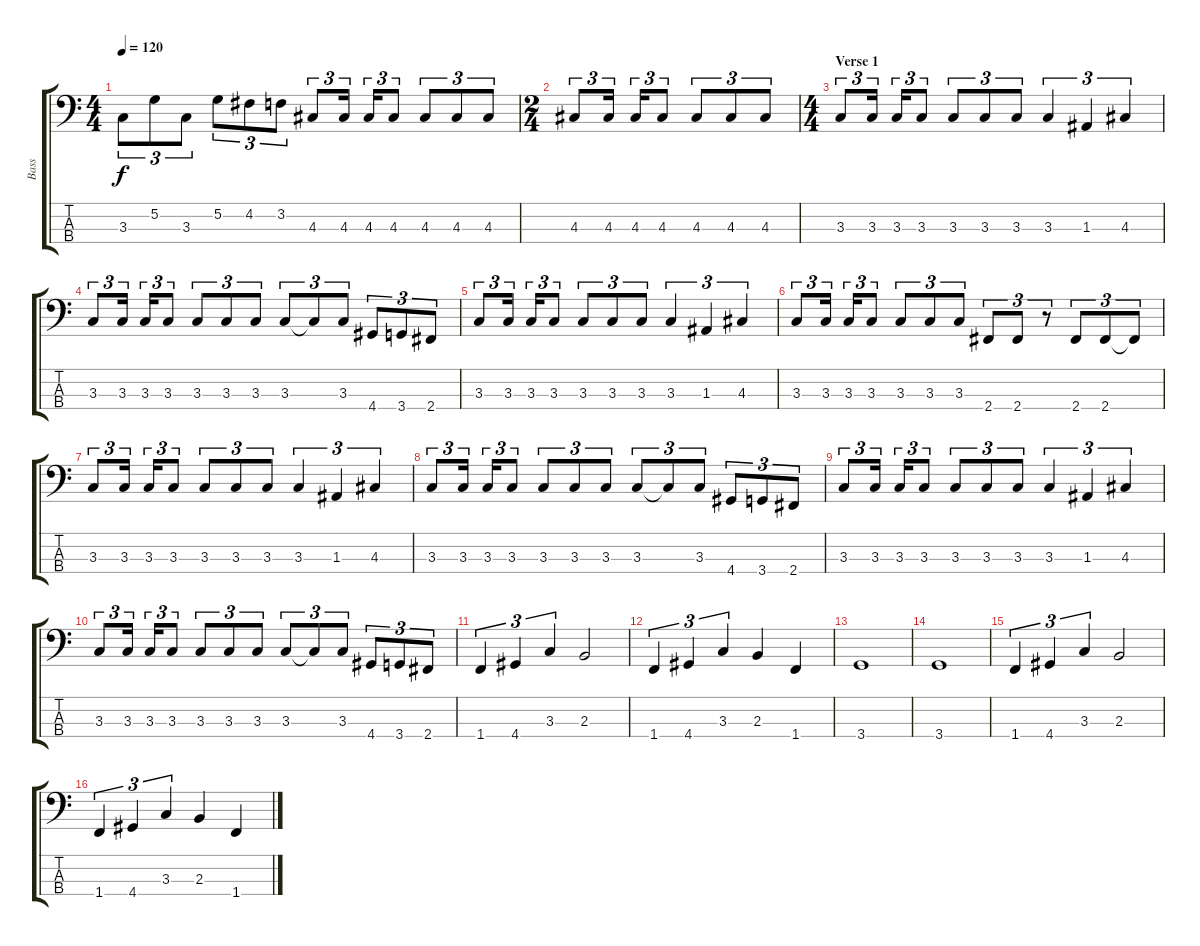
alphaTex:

\track ("Bass" "Bass") {instrument electricbassfinger}
\staff {score tabs}
\tuning (G2 D2 A1 E1) {hide}
\ts (4 4)
\tempo 120
\clef f4
\ks c
3.3.8{tu (3 2) dy f} 5.2.8{tu (3 2)} 3.3.8{tu (3 2)} 5.2.8{tu (3 2)} 4.2.8{tu (3 2)} 3.2.8{tu (3 2)} 4.3.8{tu (3 2)} 4.3.16{tu (3 2)} 4.3.16{tu (3 2)} 4.3.8{tu (3 2)} 4.3.8{tu (3 2)} 4.3.8{tu (3 2)} 4.3.8{tu (3 2)} |
\ts (2 4)
4.3.8{tu (3 2)} 4.3.16{tu (3 2)} 4.3.16{tu (3 2)} 4.3.8{tu (3 2)} 4.3.8{tu (3 2)} 4.3.8{tu (3 2)} 4.3.8{tu (3 2)} |
\ts (4 4)
\section ("" "Verse 1")
3.3.8{tu (3 2)} 3.3.16{tu (3 2)} 3.3.16{tu (3 2)} 3.3.8{tu (3 2)} 3.3.8{tu (3 2)} 3.3.8{tu (3 2)} 3.3.8{tu (3 2)} 3.3.4{tu (3 2)} 1.3.4{tu (3 2)} 4.3.4{tu (3 2)} |
3.3.8{tu (3 2)} 3.3.16{tu (3 2)} 3.3.16{tu (3 2)} 3.3.8{tu (3 2)} 3.3.8{tu (3 2)} 3.3.8{tu (3 2)} 3.3.8{tu (3 2)} 3.3.8{tu (3 2)} 3.3{t}.8{tu (3 2)} 3.3.8{tu (3 2)} 4.4.8{tu (3 2)} 3.4.8{tu (3 2)} 2.4.8{tu (3 2)} |
3.3.8{tu (3 2)} 3.3.16{tu (3 2)} 3.3.16{tu (3 2)} 3.3.8{tu (3 2)} 3.3.8{tu (3 2)} 3.3.8{tu (3 2)} 3.3.8{tu (3 2)} 3.3.4{tu (3 2)} 1.3.4{tu (3 2)} 4.3.4{tu (3 2)} |
3.3.8{tu (3 2)} 3.3.16{tu (3 2)} 3.3.16{tu (3 2)} 3.3.8{tu (3 2)} 3.3.8{tu (3 2)} 3.3.8{tu (3 2)} 3.3.8{tu (3 2)} 2.4.8{tu (3 2)} 2.4.8{tu (3 2)} r.8{tu (3 2)} 2.4.8{tu (3 2)} 2.4.8{tu (3 2)} 2.4{t}.8{tu (3 2)} |
3.3.8{tu (3 2)} 3.3.16{tu (3 2)} 3.3.16{tu (3 2)} 3.3.8{tu (3 2)} 3.3.8{tu (3 2)} 3.3.8{tu (3 2)} 3.3.8{tu (3 2)} 3.3.4{tu (3 2)} 1.3.4{tu (3 2)} 4.3.4{tu (3 2)} |
3.3.8{tu (3 2)} 3.3.16{tu (3 2)} 3.3.16{tu (3 2)} 3.3.8{tu (3 2)} 3.3.8{tu (3 2)} 3.3.8{tu (3 2)} 3.3.8{tu (3 2)} 3.3.8{tu (3 2)} 3.3{t}.8{tu (3 2)} 3.3.8{tu (3 2)} 4.4.8{tu (3 2)} 3.4.8{tu (3 2)} 2.4.8{tu (3 2)} |
3.3.8{tu (3 2)} 3.3.16{tu (3 2)} 3.3.16{tu (3 2)} 3.3.8{tu (3 2)} 3.3.8{tu (3 2)} 3.3.8{tu (3 2)} 3.3.8{tu (3 2)} 3.3.4{tu (3 2)} 1.3.4{tu (3 2)} 4.3.4{tu (3 2)} |
3.3.8{tu (3 2)} 3.3.16{tu (3 2)} 3.3.16{tu (3 2)} 3.3.8{tu (3 2)} 3.3.8{tu (3 2)} 3.3.8{tu (3 2)} 3.3.8{tu (3 2)} 3.3.8{tu (3 2)} 3.3{t}.8{tu (3 2)} 3.3.8{tu (3 2)} 4.4.8{tu (3 2)} 3.4.8{tu (3 2)} 2.4.8{tu (3 2)} |
1.4.4{tu (3 2)} 4.4.4{tu (3 2)} 3.3.4{tu (3 2)} 2.3.2 |
1.4.4{tu (3 2)} 4.4.4{tu (3 2)} 3.3.4{tu (3 2)} 2.3.4 1.4.4 |
3.4.1 |
3.4.1 |
1.4.4{tu (3 2)} 4.4.4{tu (3 2)} 3.3.4{tu (3 2)} 2.3.2 |
1.4.4{tu (3 2)} 4.4.4{tu (3 2)} 3.3.4{tu (3 2)} 2.3.4 1.4.4
